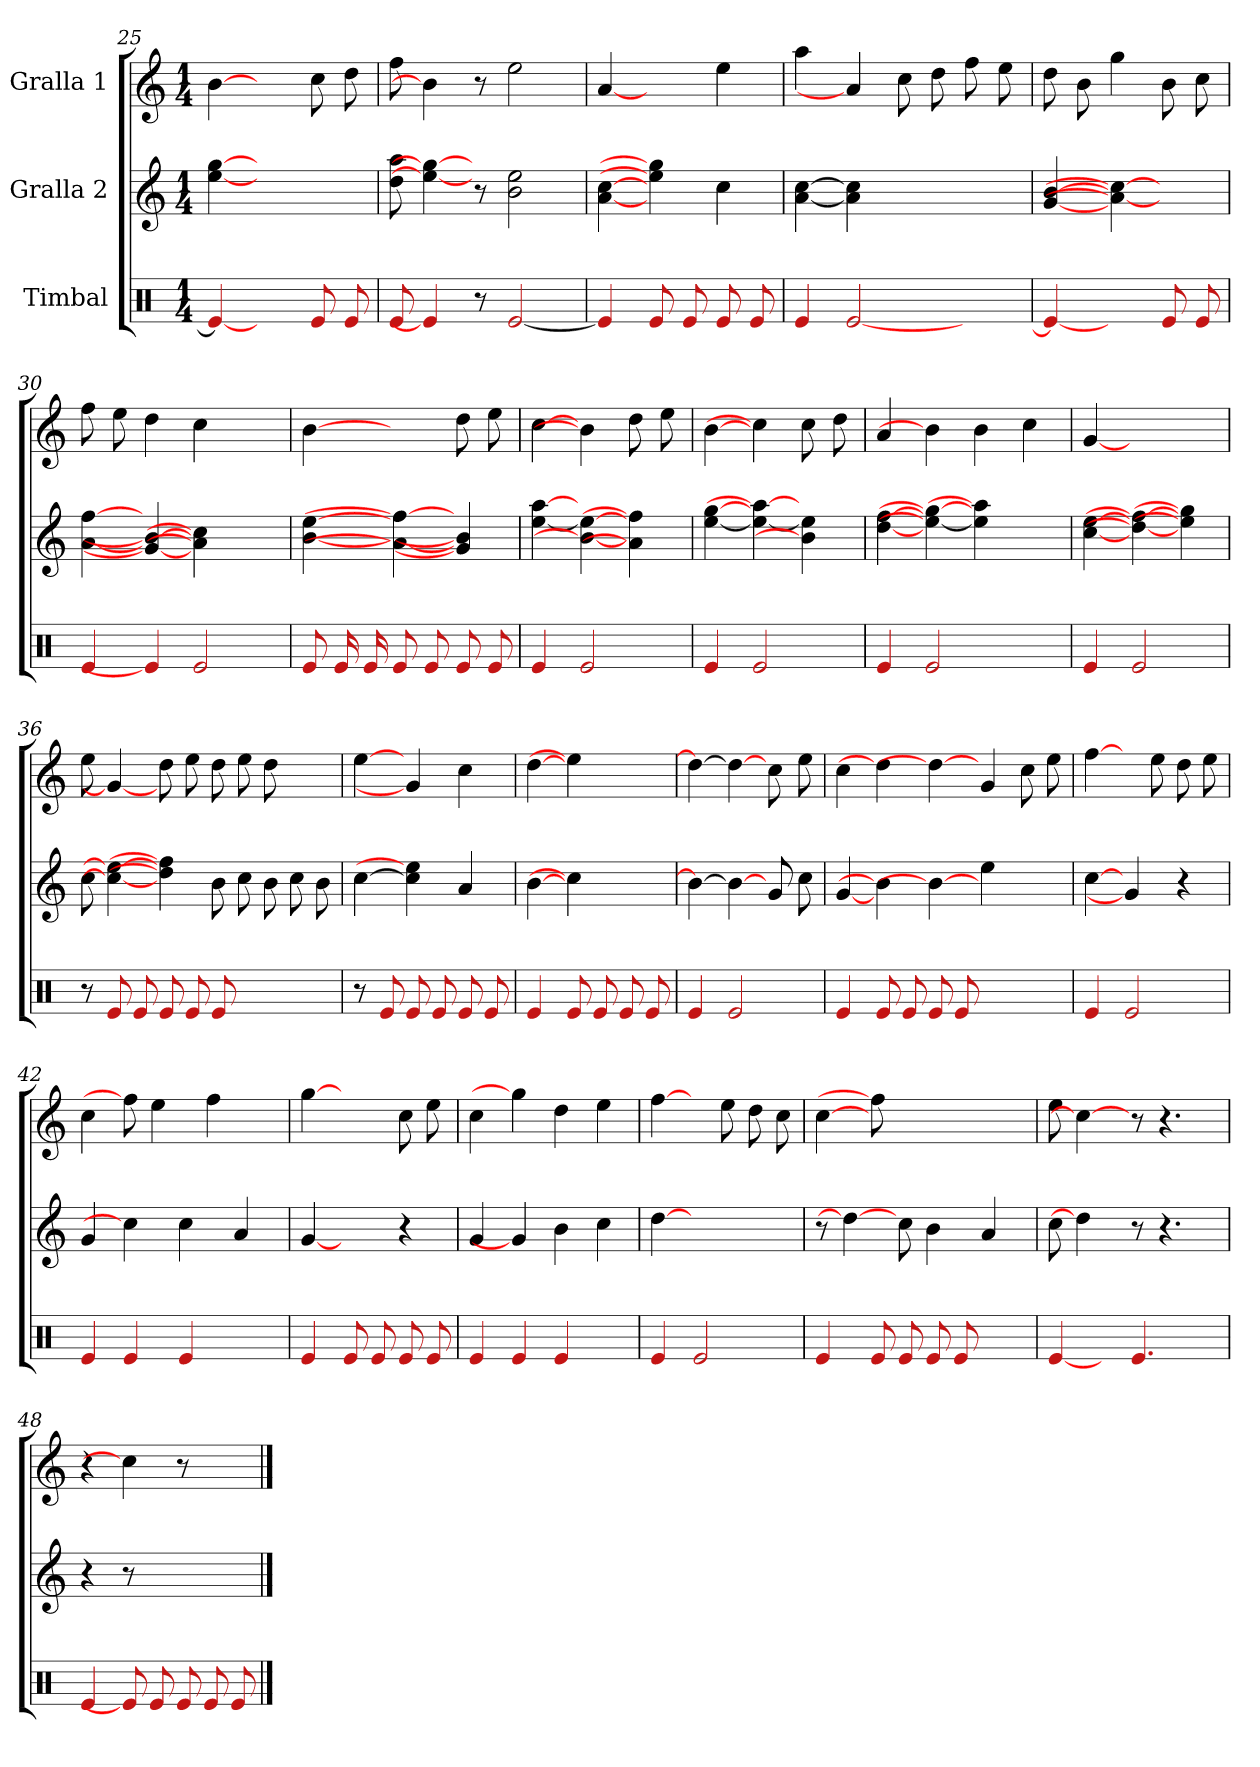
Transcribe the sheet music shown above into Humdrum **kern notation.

**kern	**kern	**kern
*part3	*part2	*part1
*staff3	*staff2	*staff1
*I"Timbal	*I"Gralla 2	*I"Gralla 1
*clefX	*clefG2	*clefG2
*k[]	*k[]	*k[]
*M1/4	*M1/4	*M1/4
=25	=25	=25
4e_	[4gg [4ee	[4b
4ryy	2ryy	4ryy
8e	.	8cc
8e	.	8dd
=26	=26	=26
8e	8dd 8aa	8ff
4e]	4gg_ 4ee_	4b]
8r	8r	8r
[2e	2ee 2b	2ee
=27	=27	=27
4e]	[4cc [4a	[4a
8e	4gg] 4ee]	4ryy
8e	.	.
8e	4cc	4ee
8e	.	.
=28	=28	=28
4e	[4a [4cc	4aa
[2e	4cc] 4a]	4a]
.	2ryy	8cc
.	.	8dd
4ryy	.	8ff
.	.	8ee
=29	=29	=29
4e_	[4b [4g	8dd
.	.	8b
4ryy	4a_ 4cc_	4gg
8e	4ryy	8b
8e	.	8cc
=30	=30	=30
4e	[4a [4ff	8ff
.	.	8ee
4e]	4b_ 4g_	4dd
2e	4a] 4cc]	4cc
.	4ryy	4ryy
=31	=31	=31
8e	[4ee [4b	[4b
16e	.	.
16e	.	.
8e	4a_ 4ff_	4ryy
8e	.	.
8e	4b] 4g]	8dd
8e	.	8ee
=32	=32	=32
4e	[4aa [4ee	[4cc
2e	4ee_ 4b_	4b]
.	4a] 4ff]	8dd
.	.	8ee
=33	=33	=33
4e	[4ee [4gg	[4b
2e	4aa_ 4ee_	4cc]
.	4ee] 4b]	8cc
.	.	8dd
=34	=34	=34
4e	[4dd [4ff	4a
2e	4ee_ 4gg_	4b]
.	4aa] 4ee]	4b
4ryy	4ryy	4cc
=35	=35	=35
4e	[4ee [4cc	[4g
2e	4dd_ 4ff_	2ryy
.	4ee] 4gg]	.
=36	=36	=36
8r	8cc	8ee
8e	4ee_ 4cc_	4g_
8e	.	.
8e	4dd] 4ff]	8dd
8e	.	8ee
8e	8b	8dd
2ryy	8cc	8ee
.	8b	8dd
.	8cc	4ryy
.	8b	.
=37	=37	=37
8r	[4cc	[4ee
8e	.	.
8e	4ee] 4cc]	4g]
8e	.	.
8e	4a	4cc
8e	.	.
=38	=38	=38
4e	[4b	[4dd
8e	4cc]	4ee]
8e	.	.
8e	4ryy	4ryy
8e	.	.
=39	=39	=39
4e	4b_	4dd_
2e	4b_	4dd_
.	8g	8cc
.	8cc	8ee
=40	=40	=40
4e	[4g	4cc
8e	4b]	4dd]
8e	.	.
8e	4b_	4dd_
8e	.	.
2ryy	4ee	4g
.	4ryy	8cc
.	.	8ee
=41	=41	=41
4e	[4cc	[4ff
2e	4g]	8ryy
.	.	8ee
.	4r	8dd
.	.	8ee
=42	=42	=42
4e	4g	4cc
4e	4cc]	8ff]
.	.	4ee
4e	4cc	.
.	.	4ff
4ryy	4a	.
.	.	8ryy
=43	=43	=43
4e	[4g	[4gg
8e	4ryy	4ryy
8e	.	.
8e	4r	8cc
8e	.	8ee
=44	=44	=44
4e	4g	4cc
4e	4g]	4gg]
4e	4b	4dd
4ryy	4cc	4ee
=45	=45	=45
4e	[4dd	[4ff
2e	2ryy	8ryy
.	.	8ee
.	.	8dd
.	.	8cc
=46	=46	=46
4e	8r	[4cc
.	4dd_	.
8e	.	8ff]
8e	8cc	2ryy
8e	4b	.
8e	.	.
4ryy	4a	.
.	.	8ryy
=47	=47	=47
[4e	8cc	8ee
.	4dd]	4cc_
8ryy	.	.
4.e	8r	8r
.	4.r	4.r
8ryy	.	.
=48	=48	=48
4e	4r	4r
8e]	8r	4cc]
8e	2ryy	.
8e	.	8r
8e	.	4ryy
8e	.	.
==	==	==
*-	*-	*-
